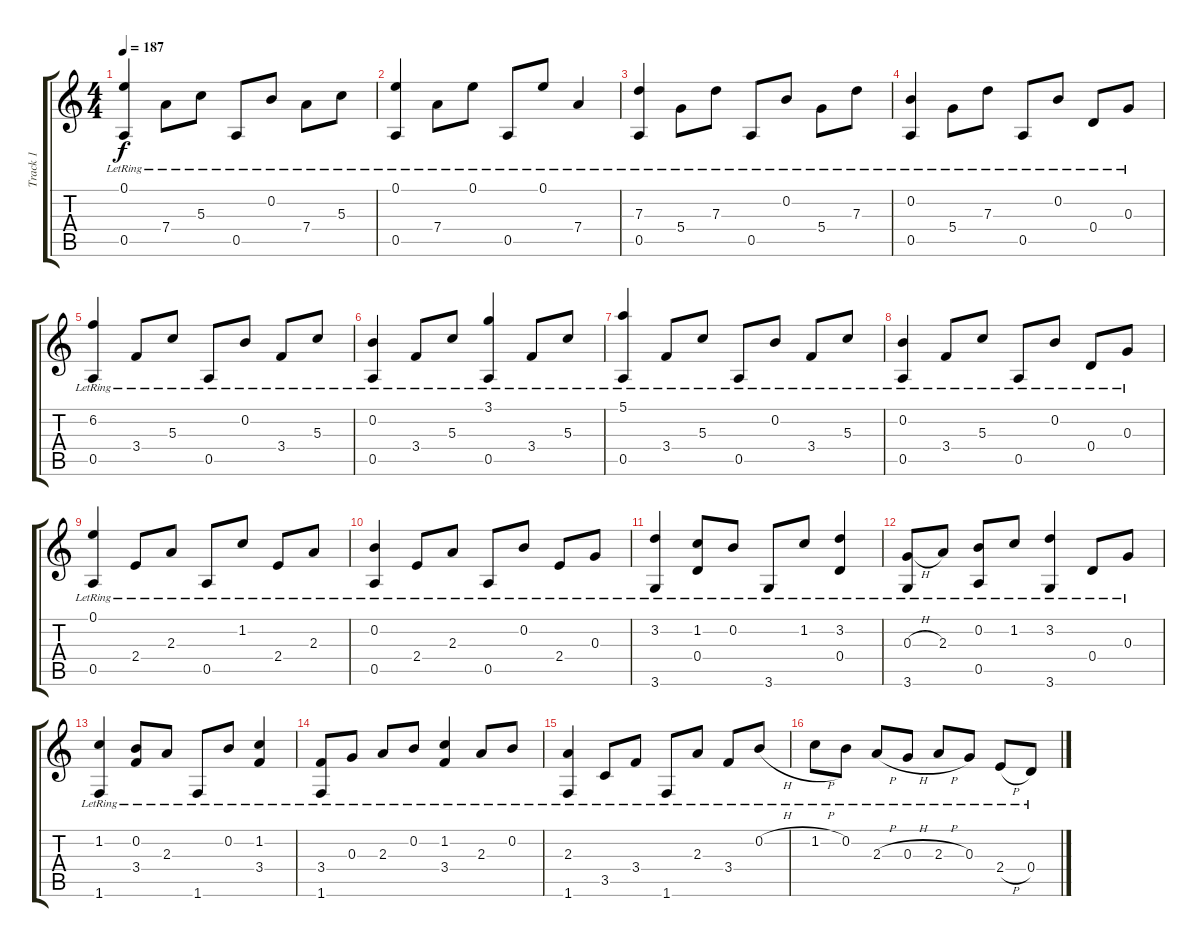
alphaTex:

\track ("Track 1" "Track 1") {instrument acousticguitarsteel}
\staff {score tabs}
\tuning (E4 B3 G3 D3 A2 E2) {hide}
\ts (4 4)
\tempo 187
\clef g2
\ks c
(0.1{lr} 0.5{lr}).4{dy f} 7.4{lr}.8 5.3{lr}.8 0.5{lr}.8 0.2{lr}.8 7.4{lr}.8 5.3{lr}.8 |
(0.1{lr} 0.5{lr}).4 7.4{lr}.8 0.1{lr}.8 0.5{lr}.8 0.1{lr}.8 7.4{lr}.4 |
(7.3{lr} 0.5{lr}).4 5.4{lr}.8 7.3{lr}.8 0.5{lr}.8 0.2{lr}.8 5.4{lr}.8 7.3{lr}.8 |
(0.2{lr} 0.5{lr}).4 5.4{lr}.8 7.3{lr}.8 0.5{lr}.8 0.2{lr}.8 0.4{lr}.8 0.3{lr}.8 |
(6.2{lr} 0.5{lr}).4 3.4{lr}.8 5.3{lr}.8 0.5{lr}.8 0.2{lr}.8 3.4{lr}.8 5.3{lr}.8 |
(0.2{lr} 0.5{lr}).4 3.4{lr}.8 5.3{lr}.8 (3.1{lr} 0.5{lr}).4 3.4{lr}.8 5.3{lr}.8 |
(5.1{lr} 0.5{lr}).4 3.4{lr}.8 5.3{lr}.8 0.5{lr}.8 0.2{lr}.8 3.4{lr}.8 5.3{lr}.8 |
(0.2{lr} 0.5{lr}).4 3.4{lr}.8 5.3{lr}.8 0.5{lr}.8 0.2{lr}.8 0.4{lr}.8 0.3{lr}.8 |
(0.1{lr} 0.5{lr}).4 2.4{lr}.8 2.3{lr}.8 0.5{lr}.8 1.2{lr}.8 2.4{lr}.8 2.3{lr}.8 |
(0.2{lr} 0.5{lr}).4 2.4{lr}.8 2.3{lr}.8 0.5{lr}.8 0.2{lr}.8 2.4{lr}.8 0.3{lr}.8 |
(3.2{lr} 3.6{lr}).4 (1.2{lr} 0.4{lr}).8 0.2{lr}.8 3.6{lr}.8 1.2{lr}.8 (3.2{lr} 0.4{lr}).4 |
(0.3{h lr} 3.6{lr}).8 2.3{lr}.8 (0.2{lr} 0.5{lr}).8 1.2{lr}.8 (3.2{lr} 3.6{lr}).4 0.4{lr}.8 0.3{lr}.8 |
(1.2{lr} 1.6{lr}).4 (0.2{lr} 3.4{lr}).8 2.3{lr}.8 1.6{lr}.8 0.2{lr}.8 (1.2{lr} 3.4{lr}).4 |
(3.4{lr} 1.6{lr}).8 0.3{lr}.8 2.3{lr}.8 0.2{lr}.8 (1.2{lr} 3.4{lr}).4 2.3{lr}.8 0.2{lr}.8 |
(2.3{lr} 1.6{lr}).4 3.5{lr}.8 3.4{lr}.8 1.6{lr}.8 2.3{lr}.8 3.4{lr}.8 0.2{h lr}.8 |
1.2{h lr}.8 0.2{lr}.8 2.3{h lr}.8 0.3{h lr}.8 2.3{h lr}.8 0.3{lr}.8 2.4{h lr}.8 0.4{lr}.8
